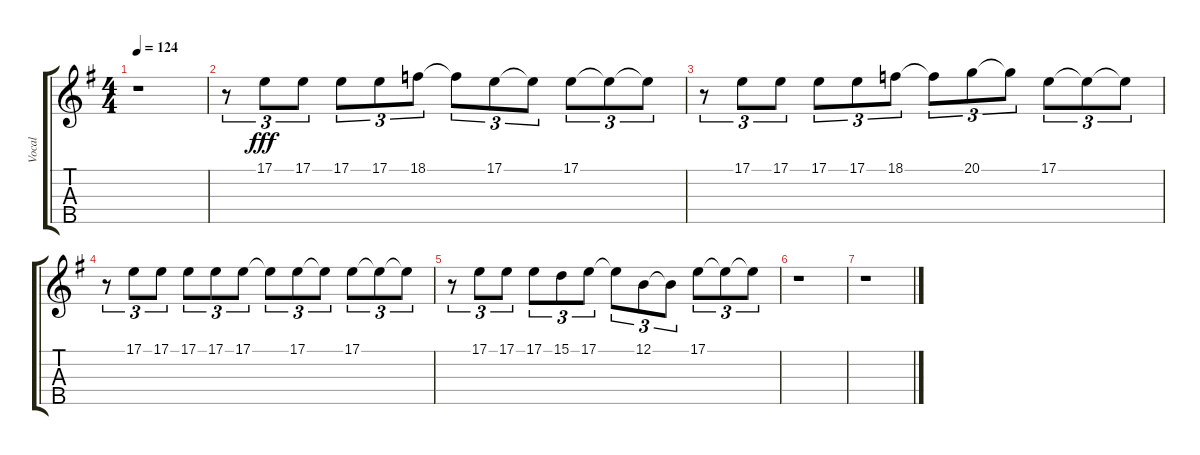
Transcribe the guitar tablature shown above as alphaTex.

\track ("Vocal" "Vocal") {instrument harmonica}
\staff {score tabs}
\tuning (B3 G3 D3 A2 E2) {hide}
\ts (4 4)
\tempo 124
\clef g2
\ks g
r.1{dy fff} |
r.8{tu (3 2)} 17.1.8{tu (3 2)} 17.1.8{tu (3 2)} 17.1.8{tu (3 2)} 17.1.8{tu (3 2)} 18.1.8{tu (3 2)} 18.1{t}.8{tu (3 2)} 17.1.8{tu (3 2)} 17.1{t}.8{tu (3 2)} 17.1.8{tu (3 2)} 17.1{t}.8{tu (3 2)} 17.1{t}.8{tu (3 2)} |
r.8{tu (3 2)} 17.1.8{tu (3 2)} 17.1.8{tu (3 2)} 17.1.8{tu (3 2)} 17.1.8{tu (3 2)} 18.1.8{tu (3 2)} 18.1{t}.8{tu (3 2)} 20.1.8{tu (3 2)} 20.1{t}.8{tu (3 2)} 17.1.8{tu (3 2)} 17.1{t}.8{tu (3 2)} 17.1{t}.8{tu (3 2)} |
r.8{tu (3 2)} 17.1.8{tu (3 2)} 17.1.8{tu (3 2)} 17.1.8{tu (3 2)} 17.1.8{tu (3 2)} 17.1.8{tu (3 2)} 17.1{t}.8{tu (3 2)} 17.1.8{tu (3 2)} 17.1{t}.8{tu (3 2)} 17.1.8{tu (3 2)} 17.1{t}.8{tu (3 2)} 17.1{t}.8{tu (3 2)} |
r.8{tu (3 2)} 17.1.8{tu (3 2)} 17.1.8{tu (3 2)} 17.1.8{tu (3 2)} 15.1.8{tu (3 2)} 17.1.8{tu (3 2)} 17.1{t}.8{tu (3 2)} 12.1.8{tu (3 2)} 12.1{t}.8{tu (3 2)} 17.1.8{tu (3 2)} 17.1{t}.8{tu (3 2)} 17.1{t}.8{tu (3 2)} |
r.1 |
r.1
